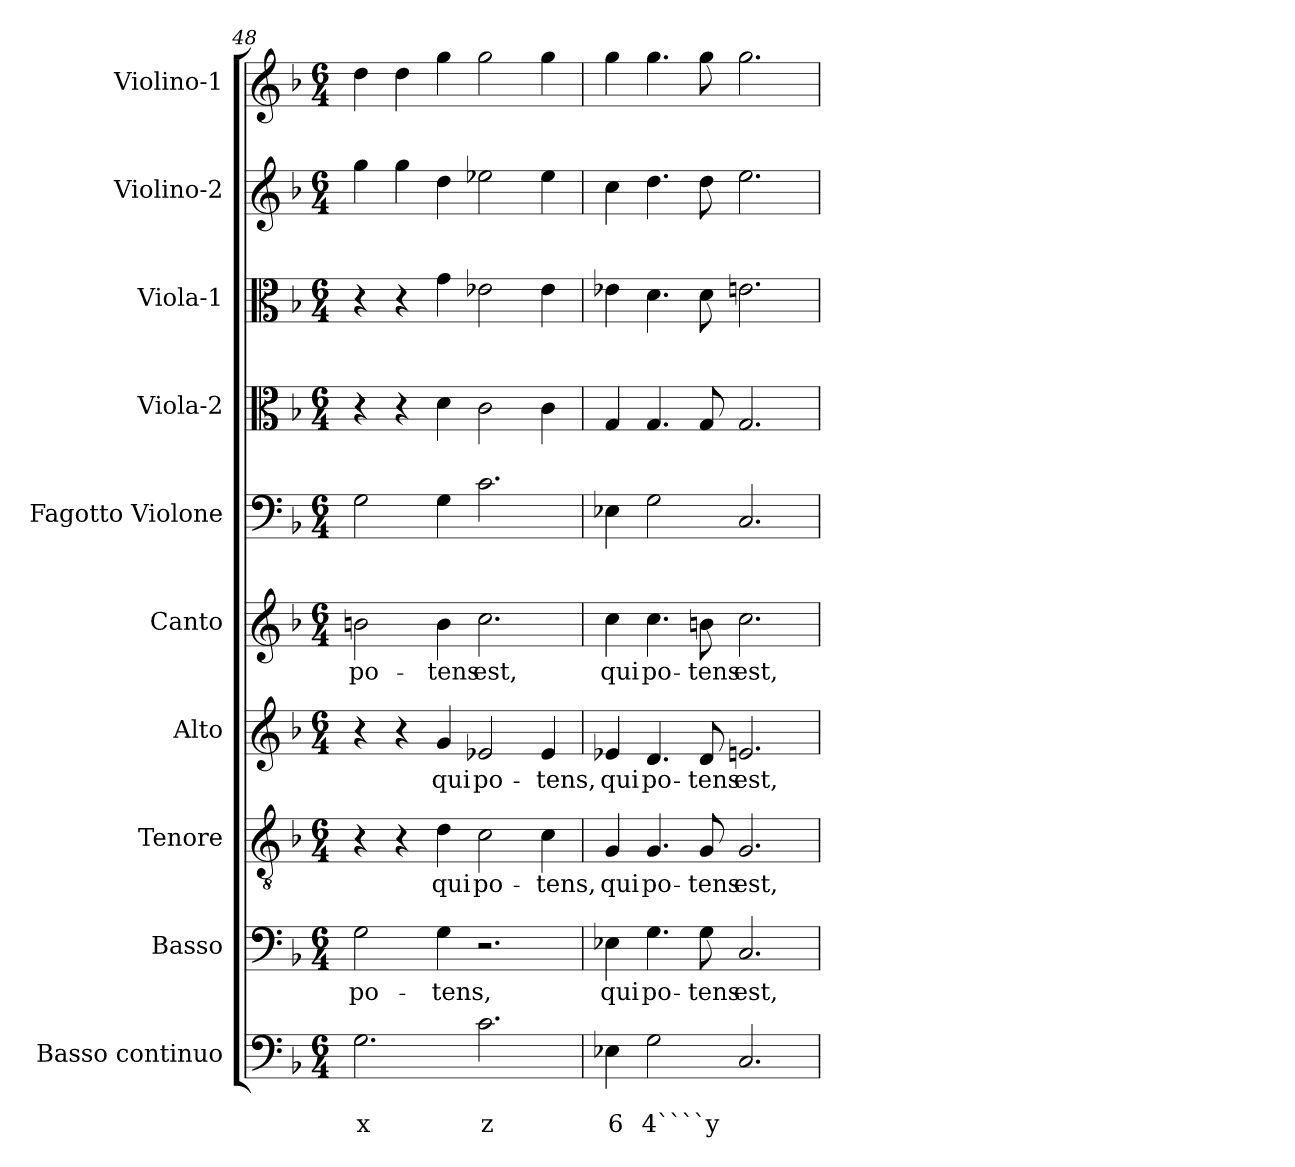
**kern	**text	**text	**kern	**text	**kern	**text	**kern	**text	**kern	**text	**kern	**kern	**kern	**kern	**kern
*part10	*part10	*part10	*part9	*part9	*part8	*part8	*part7	*part7	*part6	*part6	*part5	*part4	*part3	*part2	*part1
*staff10	*staff10	*staff10	*staff9	*staff9	*staff8	*staff8	*staff7	*staff7	*staff6	*staff6	*staff5	*staff4	*staff3	*staff2	*staff1
*I"Basso continuo	*	*	*I"Basso	*	*I"Tenore	*	*I"Alto	*	*I"Canto	*	*I"Fagotto Violone	*I"Viola-2	*I"Viola-1	*I"Violino-2	*I"Violino-1
*clefF4	*	*	*clefF4	*	*clefGv2	*	*clefG2	*	*clefG2	*	*clefF4	*clefC3	*clefC3	*clefG2	*clefG2
*k[b-]	*	*	*k[b-]	*	*k[b-]	*	*k[b-]	*	*k[b-]	*	*k[b-]	*k[b-]	*k[b-]	*k[b-]	*k[b-]
*F:	*	*	*F:	*	*F:	*	*F:	*	*F:	*	*F:	*F:	*F:	*F:	*F:
*M6/4	*	*	*M6/4	*	*M6/4	*	*M6/4	*	*M6/4	*	*M6/4	*M6/4	*M6/4	*M6/4	*M6/4
=48	=48	=48	=48	=48	=48	=48	=48	=48	=48	=48	=48	=48	=48	=48	=48
!	!	!LO:LY:b	!	!	!	!	!	!	!	!	!	!	!	!	!
!	!	!	!	!LO:LY:b	!	!	!	!	!	!	!	!	!	!	!
!	!	!	!	!	!	!	!	!	!	!LO:LY:b	!	!	!	!	!
2.G\	.	x	2G\	po-	4r	.	4r	.	2bn\	po-	2G\	4r	4r	4gg\	4dd\
.	.	.	.	.	4r	.	4r	.	.	.	.	4r	4r	4gg\	4dd\
!	!	!	!	!LO:LY:b	!	!	!	!	!	!	!	!	!	!	!
!	!	!	!	!	!	!LO:LY:b	!	!	!	!	!	!	!	!	!
!	!	!	!	!	!	!	!	!LO:LY:b	!	!	!	!	!	!	!
!	!	!	!	!	!	!	!	!	!	!LO:LY:b	!	!	!	!	!
.	.	.	4G\	-tens,	4d\	qui	4g/	qui	4b\	-tens	4G\	4d\	4g\	4dd\	4gg\
!	!	!LO:LY:b	!	!	!	!	!	!	!	!	!	!	!	!	!
!	!	!	!	!	!	!LO:LY:b	!	!	!	!	!	!	!	!	!
!	!	!	!	!	!	!	!	!LO:LY:b	!	!	!	!	!	!	!
!	!	!	!	!	!	!	!	!	!	!LO:LY:b	!	!	!	!	!
2.c\	.	z	2.r	.	2c\	po-	2e-X/	po-	2.cc\	est,	2.c\	2c\	2e-X\	2ee-X\	2gg\
!	!	!	!	!	!	!LO:LY:b	!	!	!	!	!	!	!	!	!
!	!	!	!	!	!	!	!	!LO:LY:b	!	!	!	!	!	!	!
.	.	.	.	.	4c\	-tens,	4e-/	-tens,	.	.	.	4c\	4e-\	4ee-\	4gg\
=49	=49	=49	=49	=49	=49	=49	=49	=49	=49	=49	=49	=49	=49	=49	=49
!	!	!LO:LY:b	!	!	!	!	!	!	!	!	!	!	!	!	!
!	!	!	!	!LO:LY:b	!	!	!	!	!	!	!	!	!	!	!
!	!	!	!	!	!	!LO:LY:b	!	!	!	!	!	!	!	!	!
!	!	!	!	!	!	!	!	!LO:LY:b	!	!	!	!	!	!	!
!	!	!	!	!	!	!	!	!	!	!LO:LY:b	!	!	!	!	!
4E-X\	.	6	4E-X\	qui	4G/	qui	4e-X/	qui	4cc\	qui	4E-X\	4G/	4e-X\	4cc\	4gg\
!	!	!LO:LY:b	!	!	!	!	!	!	!	!	!	!	!	!	!
!	!	!	!	!LO:LY:b	!	!	!	!	!	!	!	!	!	!	!
!	!	!	!	!	!	!LO:LY:b	!	!	!	!	!	!	!	!	!
!	!	!	!	!	!	!	!	!LO:LY:b	!	!	!	!	!	!	!
!	!	!	!	!	!	!	!	!	!	!LO:LY:b	!	!	!	!	!
2G\	.	4````y	4.G\	po-	4.G/	po-	4.d/	po-	4.cc\	po-	2G\	4.G/	4.d\	4.dd\	4.gg\
!	!	!	!	!LO:LY:b	!	!	!	!	!	!	!	!	!	!	!
!	!	!	!	!	!	!LO:LY:b	!	!	!	!	!	!	!	!	!
!	!	!	!	!	!	!	!	!LO:LY:b	!	!	!	!	!	!	!
!	!	!	!	!	!	!	!	!	!	!LO:LY:b	!	!	!	!	!
.	.	.	8G\	-tens	8G/	-tens	8d/	-tens	8bn\	-tens	.	8G/	8d\	8dd\	8gg\
!	!	!	!	!LO:LY:b	!	!	!	!	!	!	!	!	!	!	!
!	!	!	!	!	!	!LO:LY:b	!	!	!	!	!	!	!	!	!
!	!	!	!	!	!	!	!	!LO:LY:b	!	!	!	!	!	!	!
!	!	!	!	!	!	!	!	!	!	!LO:LY:b	!	!	!	!	!
2.C/	.	.	2.C/	est,	2.G/	est,	2.en/	est,	2.cc\	est,	2.C/	2.G/	2.en\	2.ee\	2.gg\
=	=	=	=	=	=	=	=	=	=	=	=	=	=	=	=
*-	*-	*-	*-	*-	*-	*-	*-	*-	*-	*-	*-	*-	*-	*-	*-
